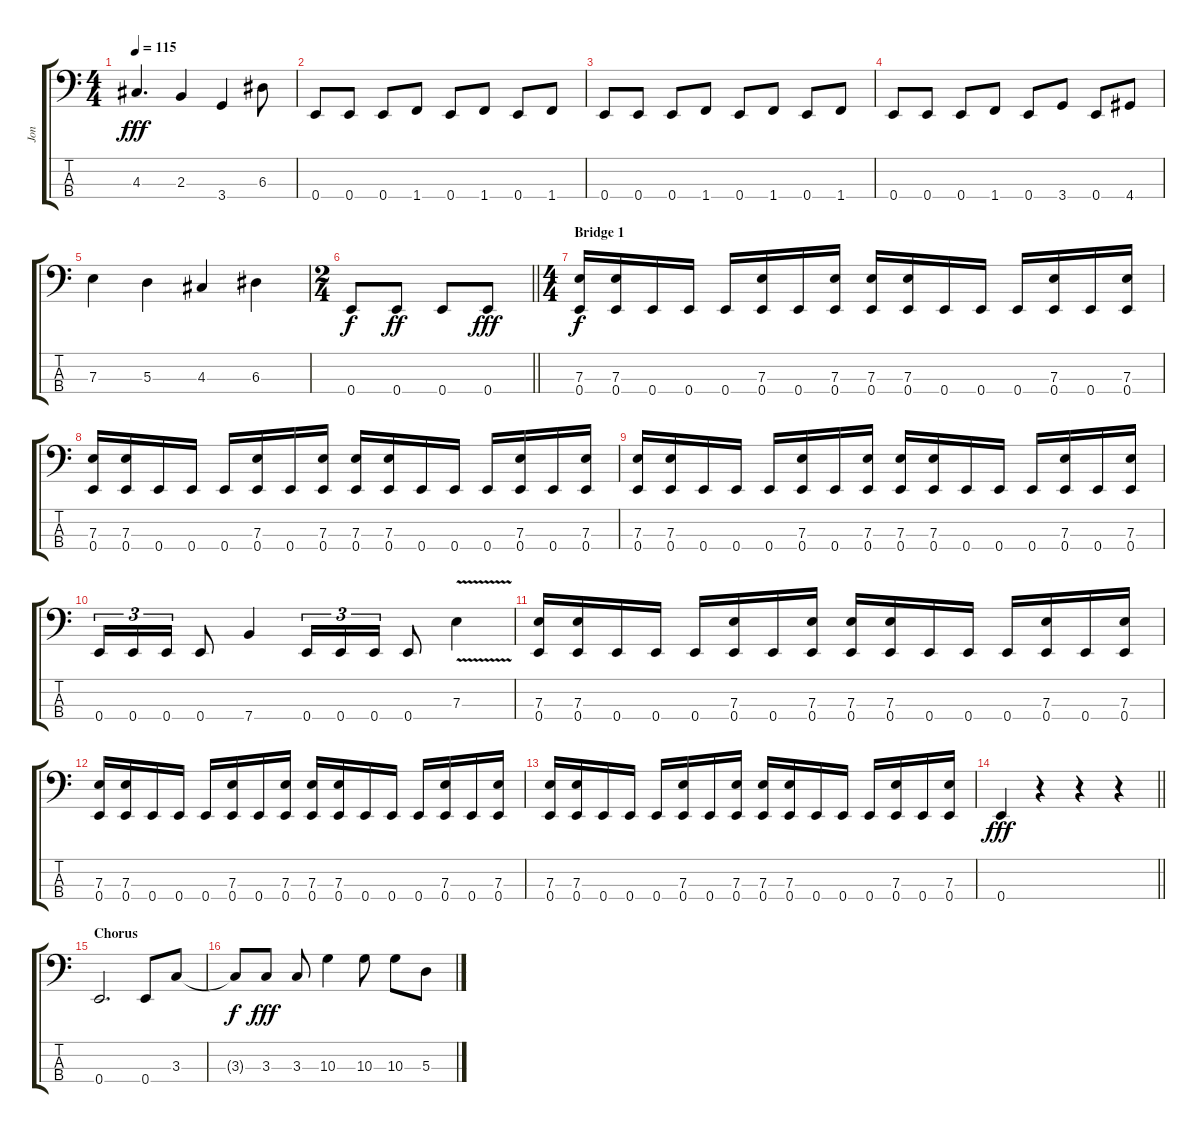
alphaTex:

\track ("Jon" "Jon") {instrument electricbassfinger}
\staff {score tabs}
\tuning (G2 D2 A1 E1) {hide}
\ts (4 4)
\tempo 115
\clef f4
\ks c
4.3.4{d dy fff} 2.3.4 3.4.4 6.3.8 |
0.4.8 0.4.8 0.4.8 1.4.8 0.4.8 1.4.8 0.4.8 1.4.8 |
0.4.8 0.4.8 0.4.8 1.4.8 0.4.8 1.4.8 0.4.8 1.4.8 |
0.4.8 0.4.8 0.4.8 1.4.8 0.4.8 3.4.8 0.4.8 4.4.8 |
7.3.4 5.3.4 4.3.4 6.3.4 |
\ts (2 4)
\barLineRight lightlight
0.4.8{dy f} 0.4.8{dy ff} 0.4.8 0.4.8{dy fff} |
\ts (4 4)
\section ("" "Bridge 1")
(7.3 0.4).16{dy f} (7.3 0.4).16 0.4.16 0.4.16 0.4.16 (7.3 0.4).16 0.4.16 (7.3 0.4).16 (7.3 0.4).16 (7.3 0.4).16 0.4.16 0.4.16 0.4.16 (7.3 0.4).16 0.4.16 (7.3 0.4).16 |
(7.3 0.4).16 (7.3 0.4).16 0.4.16 0.4.16 0.4.16 (7.3 0.4).16 0.4.16 (7.3 0.4).16 (7.3 0.4).16 (7.3 0.4).16 0.4.16 0.4.16 0.4.16 (7.3 0.4).16 0.4.16 (7.3 0.4).16 |
(7.3 0.4).16 (7.3 0.4).16 0.4.16 0.4.16 0.4.16 (7.3 0.4).16 0.4.16 (7.3 0.4).16 (7.3 0.4).16 (7.3 0.4).16 0.4.16 0.4.16 0.4.16 (7.3 0.4).16 0.4.16 (7.3 0.4).16 |
0.4.16{tu (3 2)} 0.4.16{tu (3 2)} 0.4.16{tu (3 2)} 0.4.8 7.4.4 0.4.16{tu (3 2)} 0.4.16{tu (3 2)} 0.4.16{tu (3 2)} 0.4.8 7.3{v}.4 |
(7.3 0.4).16 (7.3 0.4).16 0.4.16 0.4.16 0.4.16 (7.3 0.4).16 0.4.16 (7.3 0.4).16 (7.3 0.4).16 (7.3 0.4).16 0.4.16 0.4.16 0.4.16 (7.3 0.4).16 0.4.16 (7.3 0.4).16 |
(7.3 0.4).16 (7.3 0.4).16 0.4.16 0.4.16 0.4.16 (7.3 0.4).16 0.4.16 (7.3 0.4).16 (7.3 0.4).16 (7.3 0.4).16 0.4.16 0.4.16 0.4.16 (7.3 0.4).16 0.4.16 (7.3 0.4).16 |
(7.3 0.4).16 (7.3 0.4).16 0.4.16 0.4.16 0.4.16 (7.3 0.4).16 0.4.16 (7.3 0.4).16 (7.3 0.4).16 (7.3 0.4).16 0.4.16 0.4.16 0.4.16 (7.3 0.4).16 0.4.16 (7.3 0.4).16 |
\barLineRight lightlight
0.4.4{dy fff} r.4 r.4 r.4 |
\section ("" "Chorus")
0.4.2{d} 0.4.8 3.3.8 |
3.3{t}.8{dy f} 3.3.8{dy fff} 3.3.8 10.3.4 10.3.8 10.3.8 5.3.8
